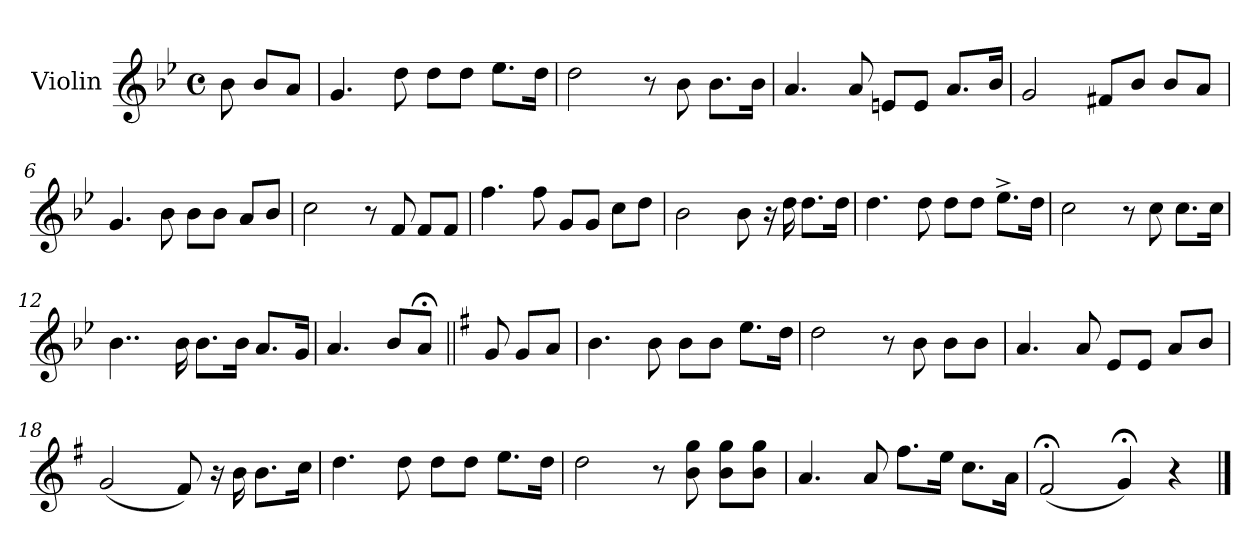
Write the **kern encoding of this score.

**kern	**dynam
*part1	*part1
*staff1	*staff1
*I"Violin	*
*I'Vln.	*
*clefG2	*
*k[b-e-]	*
*M4/4	*
*met(c)	*
=1	=1
8b-	Andante
8b-/L	.
8a/J	.
=2	=2
4.g	.
8dd	.
8dd\L	.
8dd\J	.
(8.ee-\L	.
16dd\Jk	.
=3	=3
2dd	.
8r	.
8b-	.
8.b-\L	.
16b-\Jk	.
=4	=4
4.a	.
8a	.
8en/L	.
8e/J	.
8.a/L	.
16b-/Jk	.
!!LO:LB:g=z
=5	=5
(2g	.
8f#X/L	.
8b-/J	.
8b-/L	.
8a/J	.
=6	=6
4.g	.
8b-	.
8b-\L	.
8b-\J	.
8a/L	.
8b-/J	.
=7	=7
2cc	.
8r	.
8f	.
8f/L	.
8f/J	.
=8	=8
(4.ff	.
8ff	.
8g/L	.
8g/J	.
8cc\L	.
8dd\J	.
!!LO:LB:g=z
=9	=9
(2b-	.
8b-	.
16r	.
16dd	.
8.dd\L	.
16dd\Jk	.
=10	=10
4.dd	.
8dd	.
8dd\L	.
8dd\J	.
8.ee-^\L	.
16dd\Jk	.
=11	=11
2cc	.
8r	.
8cc	.
8.cc\L	.
16cc\Jk	.
=12	=12
4..b-	.
16b-	.
8.b-\L	.
16b-\Jk	.
(8.a/L	.
16g/Jk	.
=13	=13
4.a	.
(8b-/L	.
8a;</J	.
!!LO:LB:g=z
=14||	=14||
*k[f#]	*
8g	.
8g/L	.
8a/J	.
=15	=15
4.b	.
8b	.
8b\L	.
8b\J	.
(8.ee\L	.
16dd\Jk	.
=16	=16
2dd	.
8r	.
8b	.
8b\L	.
8b\J	.
=17	=17
4.a	.
8a	.
8e/L	.
8e/J	.
8a/L	.
8b/J	.
=18	=18
(2g	.
8f#)	.
16r	.
16b	.
8.b\L	.
16cc\Jk	.
!!LO:LB:g=z
=19	=19
4.dd	.
8dd	.
8dd\L	.
8dd\J	.
(8.ee\L	.
16dd\Jk	.
=20	=20
2dd	.
8r	.
8b 8gg	.
8b\ 8gg\L	.
8b\ 8gg\J	.
=21	=21
4.a	.
8a	.
(8.ff#\L	Lento
16ee\Jk	.
8.cc\L	.
16a\Jk	.
=22	=22
(2f#;<	.
4g;<)	.
4r	.
==	==
*-	*-
